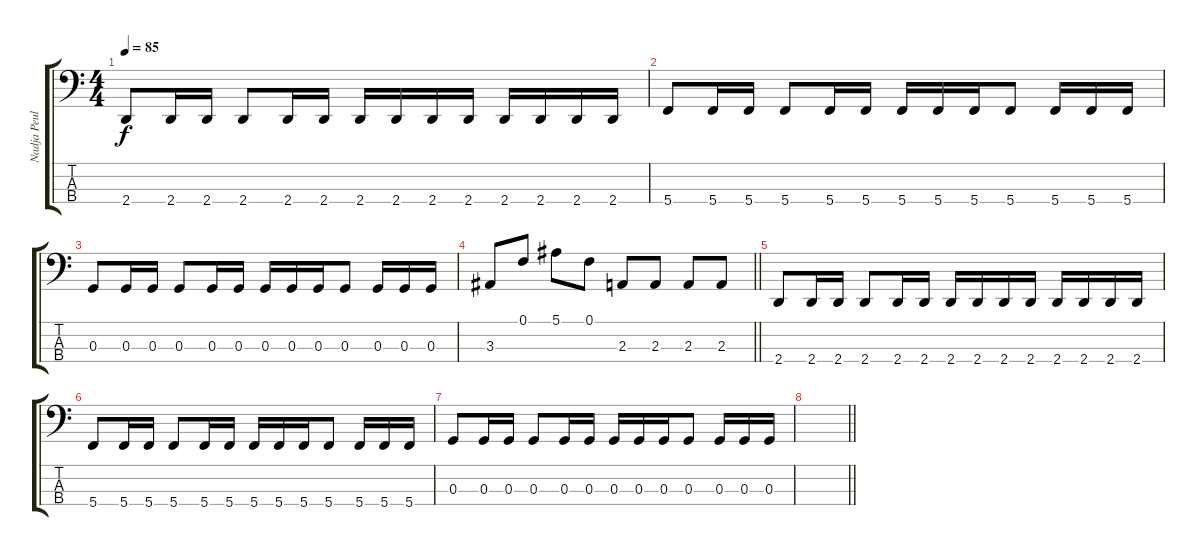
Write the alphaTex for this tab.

\track ("Nadja Peulen" "Nadja Peul") {instrument electricbassfinger}
\staff {score tabs}
\tuning (F2 C2 G1 C1) {hide}
\ts (4 4)
\tempo 85
\clef f4
\ks c
2.4.8{dy f} 2.4.16 2.4.16 2.4.8 2.4.16 2.4.16 2.4.16 2.4.16 2.4.16 2.4.16 2.4.16 2.4.16 2.4.16 2.4.16 |
5.4.8 5.4.16 5.4.16 5.4.8 5.4.16 5.4.16 5.4.16 5.4.16 5.4.16 5.4.8 5.4.16 5.4.16 5.4.16 |
0.3.8 0.3.16 0.3.16 0.3.8 0.3.16 0.3.16 0.3.16 0.3.16 0.3.16 0.3.8 0.3.16 0.3.16 0.3.16 |
\barLineRight lightlight
3.3.8 0.1.8 5.1.8 0.1.8 2.3.8 2.3.8 2.3.8 2.3.8 |
2.4.8 2.4.16 2.4.16 2.4.8 2.4.16 2.4.16 2.4.16 2.4.16 2.4.16 2.4.16 2.4.16 2.4.16 2.4.16 2.4.16 |
5.4.8 5.4.16 5.4.16 5.4.8 5.4.16 5.4.16 5.4.16 5.4.16 5.4.16 5.4.8 5.4.16 5.4.16 5.4.16 |
0.3.8 0.3.16 0.3.16 0.3.8 0.3.16 0.3.16 0.3.16 0.3.16 0.3.16 0.3.8 0.3.16 0.3.16 0.3.16 |
\barLineRight lightlight
